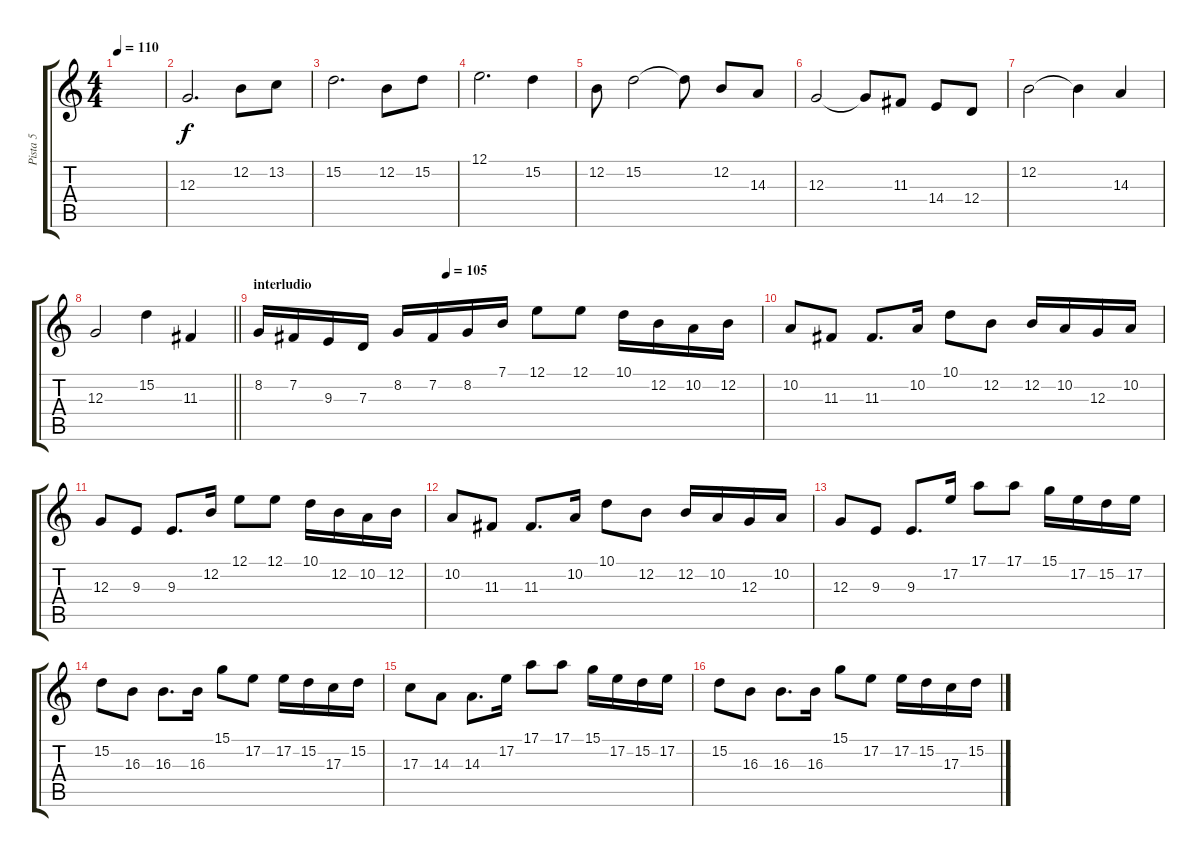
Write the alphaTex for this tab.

\track ("Pista 5" "Pista 5") {instrument flute}
\staff {score tabs}
\tuning (E4 B3 G3 D3 A2 E2) {hide}
\ts (4 4)
\tempo 110
\clef g2
\ks c
|
12.3.2{d} 12.2.8 13.2.8 |
15.2.2{d} 12.2.8 15.2.8 |
12.1.2{d} 15.2.4 |
12.2.8 15.2.2 15.2{t}.8 12.2.8 14.3.8 |
12.3.2 12.3{t}.8 11.3.8 14.4.8 12.4.8 |
12.2.2 12.2{t}.4 14.3.4 |
\barLineRight lightlight
12.3.2 15.2.4 11.3.4 |
\section ("" "interludio")
\tempo (105 0.375)
8.2.16 7.2.16 9.3.16 7.3.16 8.2.16 7.2.16 8.2.16 7.1.16 12.1.8 12.1.8 10.1.16 12.2.16 10.2.16 12.2.16 |
10.2.8 11.3.8 11.3.8{d} 10.2.16 10.1.8 12.2.8 12.2.16 10.2.16 12.3.16 10.2.16 |
12.3.8 9.3.8 9.3.8{d} 12.2.16 12.1.8 12.1.8 10.1.16 12.2.16 10.2.16 12.2.16 |
10.2.8 11.3.8 11.3.8{d} 10.2.16 10.1.8 12.2.8 12.2.16 10.2.16 12.3.16 10.2.16 |
12.3.8 9.3.8 9.3.8{d} 17.2.16 17.1.8 17.1.8 15.1.16 17.2.16 15.2.16 17.2.16 |
15.2.8 16.3.8 16.3.8{d} 16.3.16 15.1.8 17.2.8 17.2.16 15.2.16 17.3.16 15.2.16 |
17.3.8 14.3.8 14.3.8{d} 17.2.16 17.1.8 17.1.8 15.1.16 17.2.16 15.2.16 17.2.16 |
15.2.8 16.3.8 16.3.8{d} 16.3.16 15.1.8 17.2.8 17.2.16 15.2.16 17.3.16 15.2.16
